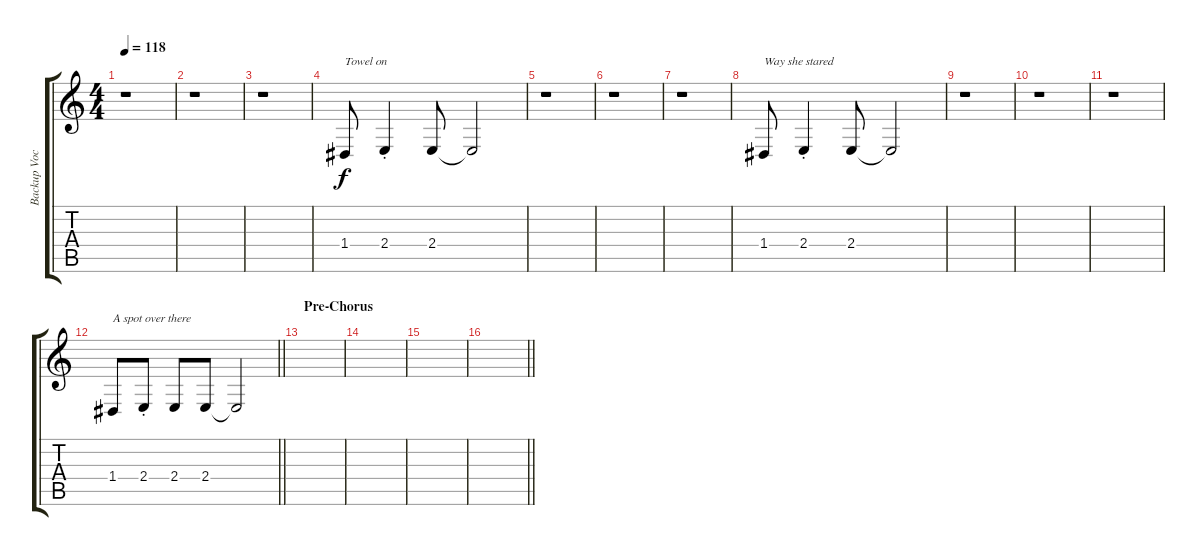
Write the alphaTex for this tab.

\track ("Backup Vocals" "Backup Voc") {instrument altosax}
\staff {score tabs}
\tuning (E4 B3 G3 D3 A2 E2) {hide}
\ts (4 4)
\tempo 118
\clef g2
\ks c
r.1{dy f} |
r.1 |
r.1 |
1.4.8{txt "Towel on"} 2.4{st}.4 2.4.8 2.4{t}.2 |
r.1 |
r.1 |
r.1 |
1.4.8{txt "Way she stared"} 2.4{st}.4 2.4.8 2.4{t}.2 |
r.1 |
r.1 |
r.1 |
\barLineRight lightlight
1.4.8{txt "A spot over there"} 2.4{st}.8 2.4.8 2.4.8 2.4{t}.2 |
\section ("" "Pre-Chorus")
|
|
|
\barLineRight lightlight
